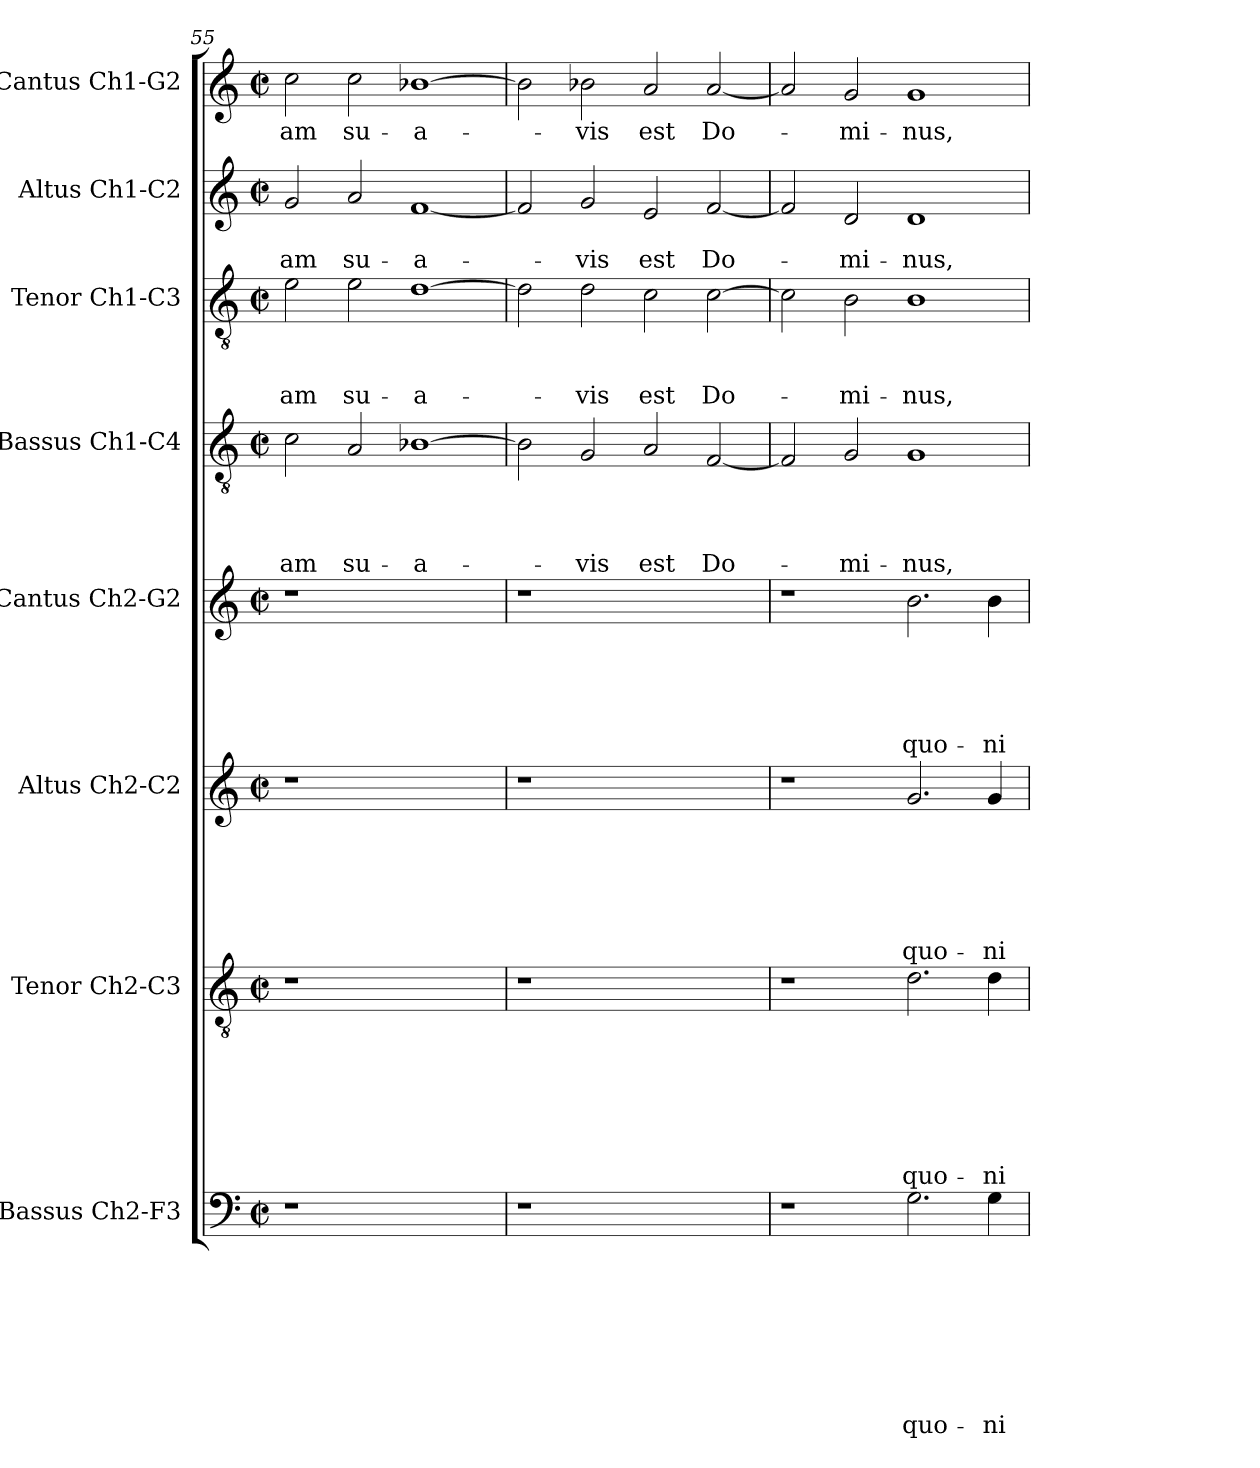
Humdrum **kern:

**kern	**text	**text	**text	**text	**text	**text	**text	**text	**kern	**text	**text	**text	**text	**text	**text	**text	**kern	**text	**text	**text	**text	**text	**text	**kern	**text	**text	**text	**text	**text	**kern	**text	**text	**text	**text	**kern	**text	**text	**text	**kern	**text	**text	**kern	**text
*part8	*part8	*part8	*part8	*part8	*part8	*part8	*part8	*part8	*part7	*part7	*part7	*part7	*part7	*part7	*part7	*part7	*part6	*part6	*part6	*part6	*part6	*part6	*part6	*part5	*part5	*part5	*part5	*part5	*part5	*part4	*part4	*part4	*part4	*part4	*part3	*part3	*part3	*part3	*part2	*part2	*part2	*part1	*part1
*staff8	*staff8	*staff8	*staff8	*staff8	*staff8	*staff8	*staff8	*staff8	*staff7	*staff7	*staff7	*staff7	*staff7	*staff7	*staff7	*staff7	*staff6	*staff6	*staff6	*staff6	*staff6	*staff6	*staff6	*staff5	*staff5	*staff5	*staff5	*staff5	*staff5	*staff4	*staff4	*staff4	*staff4	*staff4	*staff3	*staff3	*staff3	*staff3	*staff2	*staff2	*staff2	*staff1	*staff1
*I"Bassus Ch2-F3	*	*	*	*	*	*	*	*	*I"Tenor Ch2-C3	*	*	*	*	*	*	*	*I"Altus Ch2-C2	*	*	*	*	*	*	*I"Cantus Ch2-G2	*	*	*	*	*	*I"Bassus Ch1-C4	*	*	*	*	*I"Tenor Ch1-C3	*	*	*	*I"Altus Ch1-C2	*	*	*I"Cantus Ch1-G2	*
*I'B2	*	*	*	*	*	*	*	*	*I'T2	*	*	*	*	*	*	*	*I'A2	*	*	*	*	*	*	*I'C2	*	*	*	*	*	*I'B	*	*	*	*	*I'T	*	*	*	*I'A	*	*	*I'C	*
*clefF4	*	*	*	*	*	*	*	*	*clefGv2	*	*	*	*	*	*	*	*clefG2	*	*	*	*	*	*	*clefG2	*	*	*	*	*	*clefGv2	*	*	*	*	*clefGv2	*	*	*	*clefG2	*	*	*clefG2	*
*k[]	*	*	*	*	*	*	*	*	*k[]	*	*	*	*	*	*	*	*k[]	*	*	*	*	*	*	*k[]	*	*	*	*	*	*k[]	*	*	*	*	*k[]	*	*	*	*k[]	*	*	*k[]	*
*C:	*	*	*	*	*	*	*	*	*C:	*	*	*	*	*	*	*	*C:	*	*	*	*	*	*	*C:	*	*	*	*	*	*C:	*	*	*	*	*C:	*	*	*	*C:	*	*	*C:	*
*M2/2	*	*	*	*	*	*	*	*	*M2/2	*	*	*	*	*	*	*	*M2/2	*	*	*	*	*	*	*M2/2	*	*	*	*	*	*M2/2	*	*	*	*	*M2/2	*	*	*	*M2/2	*	*	*M2/2	*
*met(c|)	*	*	*	*	*	*	*	*	*met(c|)	*	*	*	*	*	*	*	*met(c|)	*	*	*	*	*	*	*met(c|)	*	*	*	*	*	*met(c|)	*	*	*	*	*met(c|)	*	*	*	*met(c|)	*	*	*met(c|)	*
=55	=55	=55	=55	=55	=55	=55	=55	=55	=55	=55	=55	=55	=55	=55	=55	=55	=55	=55	=55	=55	=55	=55	=55	=55	=55	=55	=55	=55	=55	=55	=55	=55	=55	=55	=55	=55	=55	=55	=55	=55	=55	=55	=55
!	!	!	!	!	!	!	!	!	!	!	!	!	!	!	!	!	!	!	!	!	!	!	!	!	!	!	!	!	!	!	!	!	!	!LO:LY:b	!	!	!	!LO:LY:b	!	!	!LO:LY:b	!	!LO:LY:b
1r	.	.	.	.	.	.	.	.	1r	.	.	.	.	.	.	.	1r	.	.	.	.	.	.	1r	.	.	.	.	.	2c\	.	.	.	-am	2e\	.	.	-am	2g/	.	-am	2cc\	-am
!	!	!	!	!	!	!	!	!	!	!	!	!	!	!	!	!	!	!	!	!	!	!	!	!	!	!	!	!	!	!	!	!	!	!LO:LY:b	!	!	!	!LO:LY:b	!	!	!LO:LY:b	!	!LO:LY:b
.	.	.	.	.	.	.	.	.	.	.	.	.	.	.	.	.	.	.	.	.	.	.	.	.	.	.	.	.	.	2A/	.	.	.	su-	2e\	.	.	su-	2a/	.	su-	2cc\	su-
!	!	!	!	!	!	!	!	!	!	!	!	!	!	!	!	!	!	!	!	!	!	!	!	!	!	!	!	!	!	!	!	!	!	!LO:LY:b	!	!	!	!LO:LY:b	!	!	!LO:LY:b	!	!LO:LY:b
1ryy	.	.	.	.	.	.	.	.	1ryy	.	.	.	.	.	.	.	1ryy	.	.	.	.	.	.	1ryy	.	.	.	.	.	[1B-X	.	.	.	-a-	[1d	.	.	-a-	[1f	.	-a-	[1b-X	-a-
=56	=56	=56	=56	=56	=56	=56	=56	=56	=56	=56	=56	=56	=56	=56	=56	=56	=56	=56	=56	=56	=56	=56	=56	=56	=56	=56	=56	=56	=56	=56	=56	=56	=56	=56	=56	=56	=56	=56	=56	=56	=56	=56	=56
1r	.	.	.	.	.	.	.	.	1r	.	.	.	.	.	.	.	1r	.	.	.	.	.	.	1r	.	.	.	.	.	2B-\]	.	.	.	.	2d\]	.	.	.	2f/]	.	.	2b-\]	.
!	!	!	!	!	!	!	!	!	!	!	!	!	!	!	!	!	!	!	!	!	!	!	!	!	!	!	!	!	!	!	!	!	!	!LO:LY:b	!	!	!	!LO:LY:b	!	!	!LO:LY:b	!	!LO:LY:b
.	.	.	.	.	.	.	.	.	.	.	.	.	.	.	.	.	.	.	.	.	.	.	.	.	.	.	.	.	.	2G/	.	.	.	-vis	2d\	.	.	-vis	2g/	.	-vis	2b-X\	-vis
!	!	!	!	!	!	!	!	!	!	!	!	!	!	!	!	!	!	!	!	!	!	!	!	!	!	!	!	!	!	!	!	!	!	!LO:LY:b	!	!	!	!LO:LY:b	!	!	!LO:LY:b	!	!LO:LY:b
1ryy	.	.	.	.	.	.	.	.	1ryy	.	.	.	.	.	.	.	1ryy	.	.	.	.	.	.	1ryy	.	.	.	.	.	2A/	.	.	.	est	2c\	.	.	est	2e/	.	est	2a/	est
!	!	!	!	!	!	!	!	!	!	!	!	!	!	!	!	!	!	!	!	!	!	!	!	!	!	!	!	!	!	!	!	!	!	!LO:LY:b	!	!	!	!LO:LY:b	!	!	!LO:LY:b	!	!LO:LY:b
.	.	.	.	.	.	.	.	.	.	.	.	.	.	.	.	.	.	.	.	.	.	.	.	.	.	.	.	.	.	[2F/	.	.	.	Do-	[2c\	.	.	Do-	[2f/	.	Do-	[2a/	Do-
!!LO:LB:g=z
=57	=57	=57	=57	=57	=57	=57	=57	=57	=57	=57	=57	=57	=57	=57	=57	=57	=57	=57	=57	=57	=57	=57	=57	=57	=57	=57	=57	=57	=57	=57	=57	=57	=57	=57	=57	=57	=57	=57	=57	=57	=57	=57	=57
1r	.	.	.	.	.	.	.	.	1r	.	.	.	.	.	.	.	1r	.	.	.	.	.	.	1r	.	.	.	.	.	2F/]	.	.	.	.	2c\]	.	.	.	2f/]	.	.	2a/]	.
!	!	!	!	!	!	!	!	!	!	!	!	!	!	!	!	!	!	!	!	!	!	!	!	!	!	!	!	!	!	!	!	!	!	!LO:LY:b	!	!	!	!LO:LY:b	!	!	!LO:LY:b	!	!LO:LY:b
.	.	.	.	.	.	.	.	.	.	.	.	.	.	.	.	.	.	.	.	.	.	.	.	.	.	.	.	.	.	2G/	.	.	.	-mi-	2B\	.	.	-mi-	2d/	.	-mi-	2g/	-mi-
!	!	!	!	!	!	!	!	!LO:LY:b	!	!	!	!	!	!	!	!LO:LY:b	!	!	!	!	!	!	!LO:LY:b	!	!	!	!	!	!LO:LY:b	!	!	!	!	!LO:LY:b	!	!	!	!LO:LY:b	!	!	!LO:LY:b	!	!LO:LY:b
2.G\	.	.	.	.	.	.	.	quo-	2.d\	.	.	.	.	.	.	quo-	2.g/	.	.	.	.	.	quo-	2.b\	.	.	.	.	quo-	1G	.	.	.	-nus,	1B	.	.	-nus,	1d	.	-nus,	1g	-nus,
!	!	!	!	!	!	!	!	!LO:LY:b	!	!	!	!	!	!	!	!LO:LY:b	!	!	!	!	!	!	!LO:LY:b	!	!	!	!	!	!LO:LY:b	!	!	!	!	!	!	!	!	!	!	!	!	!	!
4G\	.	.	.	.	.	.	.	-ni-	4d\	.	.	.	.	.	.	-ni-	4g/	.	.	.	.	.	-ni-	4b\	.	.	.	.	-ni-	.	.	.	.	.	.	.	.	.	.	.	.	.	.
=	=	=	=	=	=	=	=	=	=	=	=	=	=	=	=	=	=	=	=	=	=	=	=	=	=	=	=	=	=	=	=	=	=	=	=	=	=	=	=	=	=	=	=
*-	*-	*-	*-	*-	*-	*-	*-	*-	*-	*-	*-	*-	*-	*-	*-	*-	*-	*-	*-	*-	*-	*-	*-	*-	*-	*-	*-	*-	*-	*-	*-	*-	*-	*-	*-	*-	*-	*-	*-	*-	*-	*-	*-
